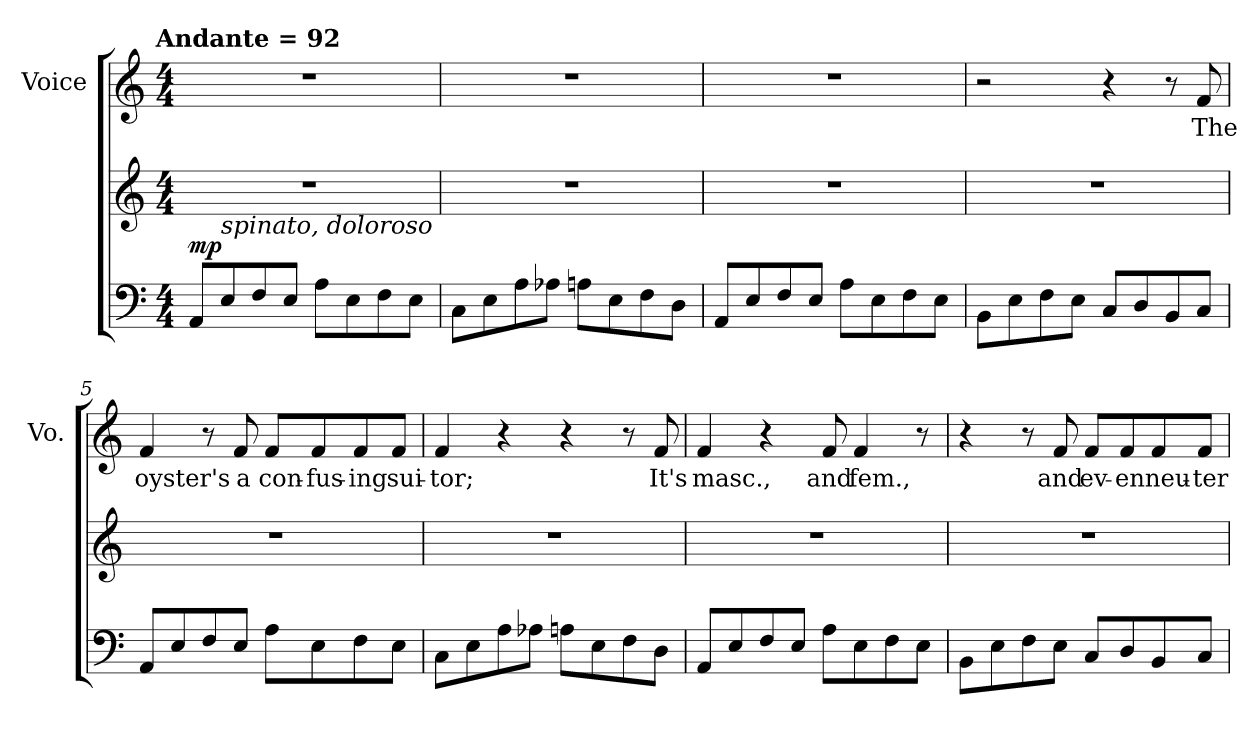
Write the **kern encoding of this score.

**kern	**kern	**dynam	**kern	**text
*part2	*part2	*part2	*part1	*part1
*staff3	*staff2	*staff2/3	*staff1	*staff1
*	*	*	*I"Voice	*
*	*	*	*I'Vo.	*
*clefF4	*clefG2	*	*clefG2	*
*k[]	*k[]	*	*k[]	*
!!LO:TX:omd:t=Andante  = 92
*M4/4	*M4/4	*	*M4/4	*
*MM92	*MM92	*	*MM92	*
=1	=1	=1	=1	=1
!	!	!LO:DY:a=2	!	!
8AA/L	1r	mp	1r	.
!LO:TX:i:t=spinato, doloroso	!	!	!	!
8E/	.	.	.	.
8F/	.	.	.	.
8E/J	.	.	.	.
8A\L	.	.	.	.
8E\	.	.	.	.
8F\	.	.	.	.
8E\J	.	.	.	.
=2	=2	=2	=2	=2
8C\L	1r	.	1r	.
8E\	.	.	.	.
8A\	.	.	.	.
8A-X\J	.	.	.	.
8An\L	.	.	.	.
8E\	.	.	.	.
8F\	.	.	.	.
8D\J	.	.	.	.
=3	=3	=3	=3	=3
8AA/L	1r	.	1r	.
8E/	.	.	.	.
8F/	.	.	.	.
8E/J	.	.	.	.
8A\L	.	.	.	.
8E\	.	.	.	.
8F\	.	.	.	.
8E\J	.	.	.	.
=4	=4	=4	=4	=4
8BB\L	1r	.	2r	.
8E\	.	.	.	.
8F\	.	.	.	.
8E\J	.	.	.	.
8C/L	.	.	4r	.
8D/	.	.	.	.
8BB/	.	.	8r	.
8C/J	.	.	8f/	The
!!LO:LB:g=z
=5	=5	=5	=5	=5
8AA/L	1r	.	4f/	oyster's
8E/	.	.	.	.
8F/	.	.	8r	.
8E/J	.	.	8f/	a
8A\L	.	.	8f/L	con-
8E\	.	.	8f/	-fus-
8F\	.	.	8f/	-ing
8E\J	.	.	8f/J	sui-
=6	=6	=6	=6	=6
8C\L	1r	.	4f/	-tor;
8E\	.	.	.	.
8A\	.	.	4r	.
8A-X\J	.	.	.	.
8An\L	.	.	4r	.
8E\	.	.	.	.
8F\	.	.	8r	.
8D\J	.	.	8f/	It's
=7	=7	=7	=7	=7
8AA/L	1r	.	4f/	masc.,
8E/	.	.	.	.
8F/	.	.	4r	.
8E/J	.	.	.	.
8A\L	.	.	8f/	and
8E\	.	.	4f/	fem.,
8F\	.	.	.	.
8E\J	.	.	8r	.
=8	=8	=8	=8	=8
8BB\L	1r	.	4r	.
8E\	.	.	.	.
8F\	.	.	8r	.
8E\J	.	.	8f/	and
8C/L	.	.	8f/L	ev-
8D/	.	.	8f/	-en
8BB/	.	.	8f/	neu-
8C/J	.	.	8f/J	-ter
=	=	=	=	=
*-	*-	*-	*-	*-
